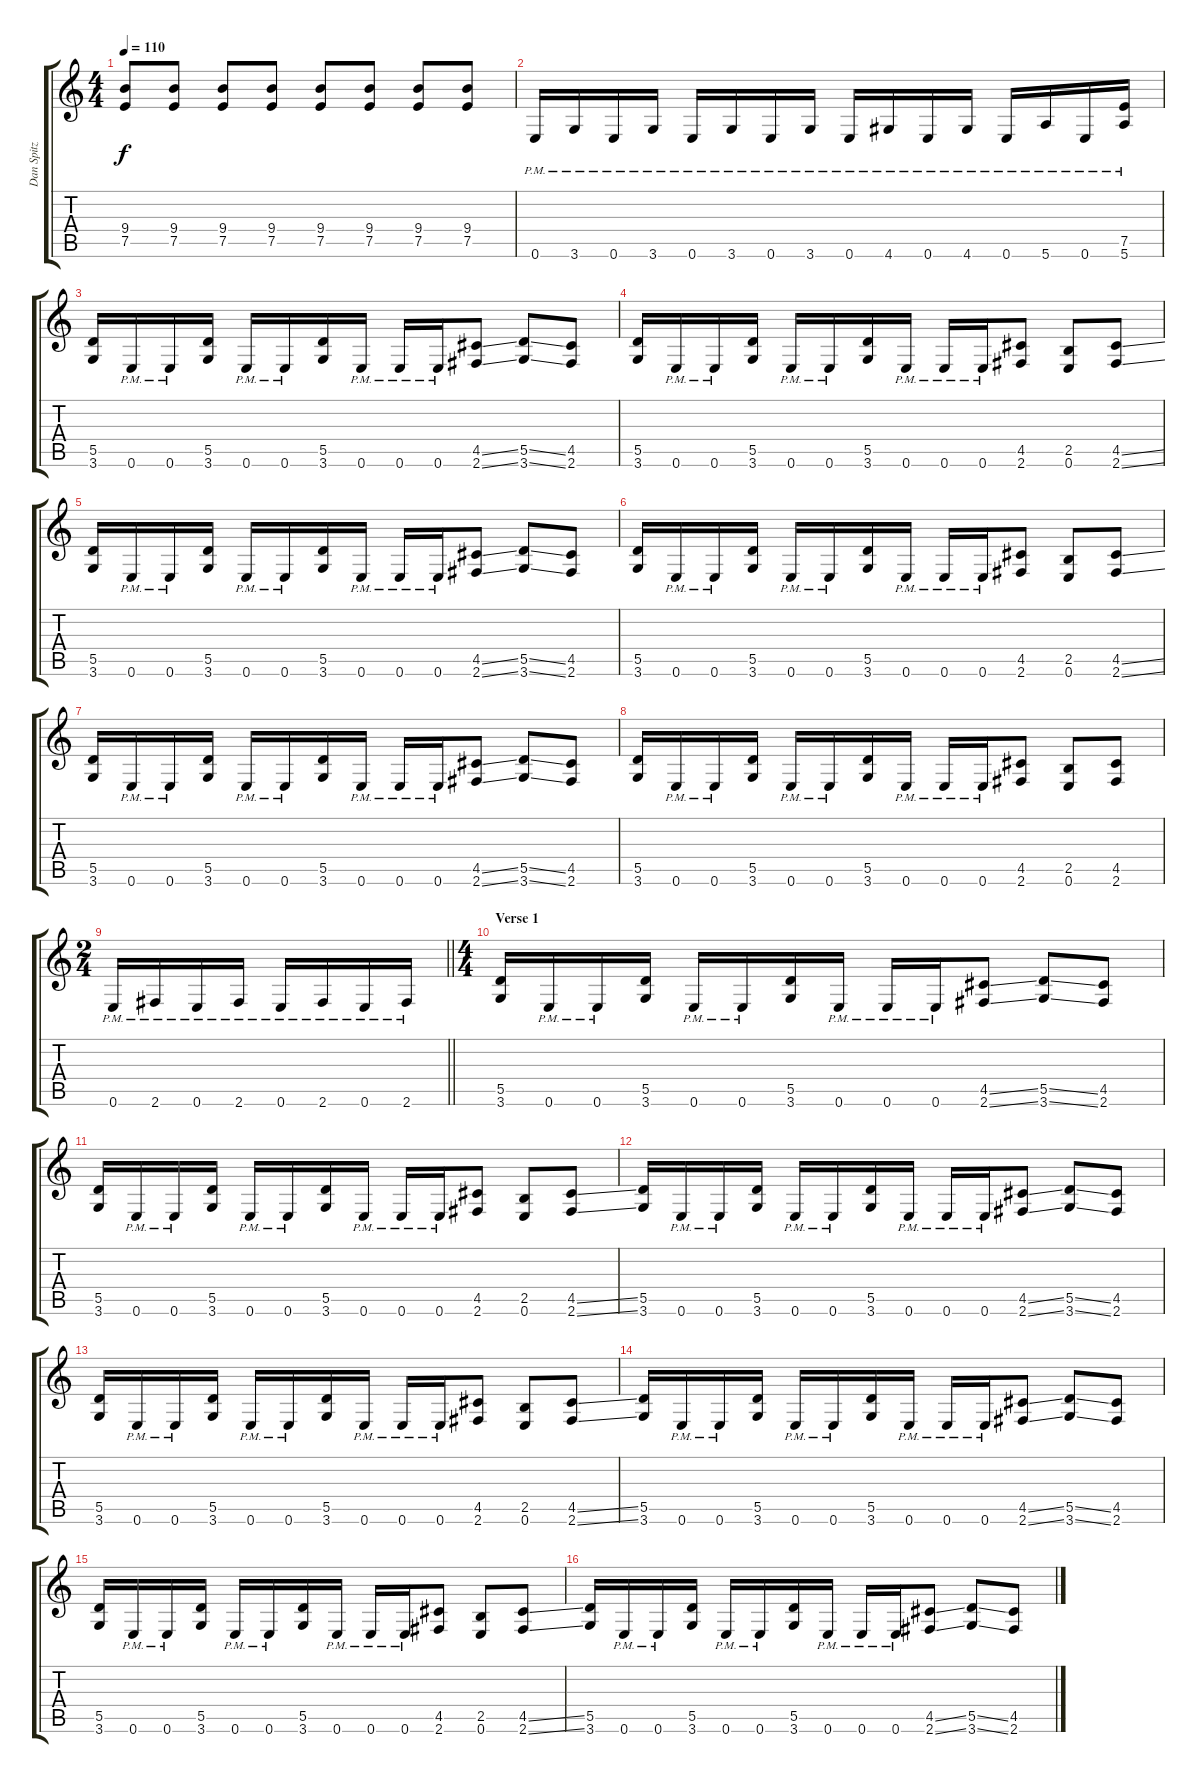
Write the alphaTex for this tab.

\track ("Dan Spitz" "Dan Spitz") {instrument distortionguitar}
\staff {score tabs}
\tuning (E4 B3 G3 D3 A2 E2) {hide}
\ts (4 4)
\tempo 110
\clef g2
\ks c
(9.4 7.5).8{dy f} (9.4 7.5).8 (9.4 7.5).8 (9.4 7.5).8 (9.4 7.5).8 (9.4 7.5).8 (9.4 7.5).8 (9.4 7.5).8 |
0.6{pm}.16 3.6{pm}.16 0.6{pm}.16 3.6{pm}.16 0.6{pm}.16 3.6{pm}.16 0.6{pm}.16 3.6{pm}.16 0.6{pm}.16 4.6{pm}.16 0.6{pm}.16 4.6{pm}.16 0.6{pm}.16 5.6{pm}.16 0.6{pm}.16 (7.5 5.6{pm}).16 |
(5.5 3.6).16 0.6{pm}.16 0.6{pm}.16 (5.5 3.6).16 0.6{pm}.16 0.6{pm}.16 (5.5 3.6).16 0.6{pm}.16 0.6{pm}.16 0.6{pm}.16 (4.5{ss} 2.6{ss}).8 (5.5{ss} 3.6{ss}).8 (4.5 2.6).8 |
(5.5 3.6).16 0.6{pm}.16 0.6{pm}.16 (5.5 3.6).16 0.6{pm}.16 0.6{pm}.16 (5.5 3.6).16 0.6{pm}.16 0.6{pm}.16 0.6{pm}.16 (4.5 2.6).8 (2.5 0.6).8 (4.5{ss} 2.6{ss}).8 |
(5.5 3.6).16 0.6{pm}.16 0.6{pm}.16 (5.5 3.6).16 0.6{pm}.16 0.6{pm}.16 (5.5 3.6).16 0.6{pm}.16 0.6{pm}.16 0.6{pm}.16 (4.5{ss} 2.6{ss}).8 (5.5{ss} 3.6{ss}).8 (4.5 2.6).8 |
(5.5 3.6).16 0.6{pm}.16 0.6{pm}.16 (5.5 3.6).16 0.6{pm}.16 0.6{pm}.16 (5.5 3.6).16 0.6{pm}.16 0.6{pm}.16 0.6{pm}.16 (4.5 2.6).8 (2.5 0.6).8 (4.5{ss} 2.6{ss}).8 |
(5.5 3.6).16 0.6{pm}.16 0.6{pm}.16 (5.5 3.6).16 0.6{pm}.16 0.6{pm}.16 (5.5 3.6).16 0.6{pm}.16 0.6{pm}.16 0.6{pm}.16 (4.5{ss} 2.6{ss}).8 (5.5{ss} 3.6{ss}).8 (4.5 2.6).8 |
(5.5 3.6).16 0.6{pm}.16 0.6{pm}.16 (5.5 3.6).16 0.6{pm}.16 0.6{pm}.16 (5.5 3.6).16 0.6{pm}.16 0.6{pm}.16 0.6{pm}.16 (4.5 2.6).8 (2.5 0.6).8 (4.5 2.6).8 |
\ts (2 4)
\barLineRight lightlight
0.6{pm}.16 2.6{pm}.16 0.6{pm}.16 2.6{pm}.16 0.6{pm}.16 2.6{pm}.16 0.6{pm}.16 2.6{pm}.16 |
\ts (4 4)
\section ("" "Verse 1")
(5.5 3.6).16 0.6{pm}.16 0.6{pm}.16 (5.5 3.6).16 0.6{pm}.16 0.6{pm}.16 (5.5 3.6).16 0.6{pm}.16 0.6{pm}.16 0.6{pm}.16 (4.5{ss} 2.6{ss}).8 (5.5{ss} 3.6{ss}).8 (4.5 2.6).8 |
(5.5 3.6).16 0.6{pm}.16 0.6{pm}.16 (5.5 3.6).16 0.6{pm}.16 0.6{pm}.16 (5.5 3.6).16 0.6{pm}.16 0.6{pm}.16 0.6{pm}.16 (4.5 2.6).8 (2.5 0.6).8 (4.5{ss} 2.6{ss}).8 |
(5.5 3.6).16 0.6{pm}.16 0.6{pm}.16 (5.5 3.6).16 0.6{pm}.16 0.6{pm}.16 (5.5 3.6).16 0.6{pm}.16 0.6{pm}.16 0.6{pm}.16 (4.5{ss} 2.6{ss}).8 (5.5{ss} 3.6{ss}).8 (4.5 2.6).8 |
(5.5 3.6).16 0.6{pm}.16 0.6{pm}.16 (5.5 3.6).16 0.6{pm}.16 0.6{pm}.16 (5.5 3.6).16 0.6{pm}.16 0.6{pm}.16 0.6{pm}.16 (4.5 2.6).8 (2.5 0.6).8 (4.5{ss} 2.6{ss}).8 |
(5.5 3.6).16 0.6{pm}.16 0.6{pm}.16 (5.5 3.6).16 0.6{pm}.16 0.6{pm}.16 (5.5 3.6).16 0.6{pm}.16 0.6{pm}.16 0.6{pm}.16 (4.5{ss} 2.6{ss}).8 (5.5{ss} 3.6{ss}).8 (4.5 2.6).8 |
(5.5 3.6).16 0.6{pm}.16 0.6{pm}.16 (5.5 3.6).16 0.6{pm}.16 0.6{pm}.16 (5.5 3.6).16 0.6{pm}.16 0.6{pm}.16 0.6{pm}.16 (4.5 2.6).8 (2.5 0.6).8 (4.5{ss} 2.6{ss}).8 |
(5.5 3.6).16 0.6{pm}.16 0.6{pm}.16 (5.5 3.6).16 0.6{pm}.16 0.6{pm}.16 (5.5 3.6).16 0.6{pm}.16 0.6{pm}.16 0.6{pm}.16 (4.5{ss} 2.6{ss}).8 (5.5{ss} 3.6{ss}).8 (4.5 2.6).8
